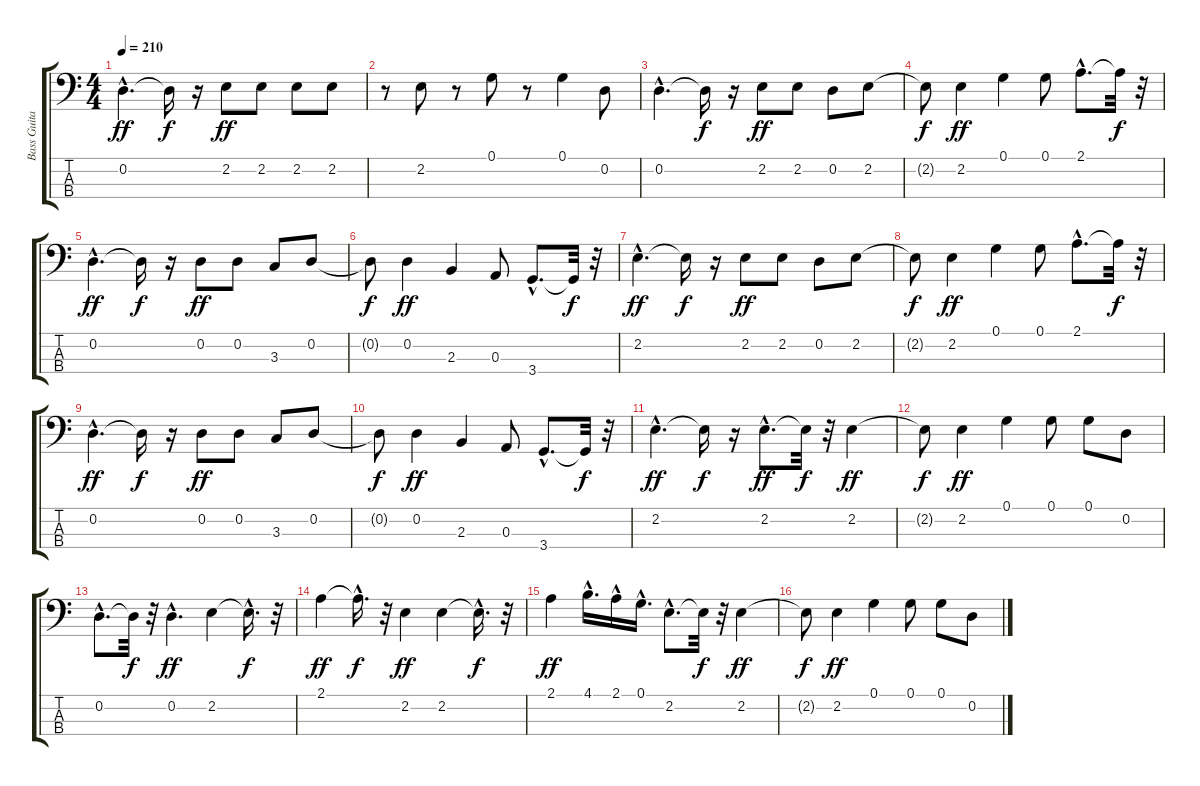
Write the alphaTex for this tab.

\track ("Bass Guitar" "Bass Guita") {instrument electricbassfinger}
\staff {score tabs}
\tuning (G2 D2 A1 E1) {hide}
\ts (4 4)
\tempo 210
\clef f4
\ks c
0.2{hac}.4{d dy ff} 0.2{t}.16{dy f} r.16 2.2.8{dy ff} 2.2.8 2.2.8 2.2.8 |
r.8 2.2.8 r.8 0.1.8 r.8 0.1.4 0.2.8 |
0.2{hac}.4{d} 0.2{t}.16{dy f} r.16 2.2.8{dy ff} 2.2.8 0.2.8 2.2.8 |
2.2{t}.8{dy f} 2.2.4{dy ff} 0.1.4 0.1.8 2.1{hac}.8{d} 2.1{t}.32{dy f} r.32 |
0.2{hac}.4{d dy ff} 0.2{t}.16{dy f} r.16 0.2.8{dy ff} 0.2.8 3.3.8 0.2.8 |
0.2{t}.8{dy f} 0.2.4{dy ff} 2.3.4 0.3.8 3.4{hac}.8{d} 3.4{t}.32{dy f} r.32 |
2.2{hac}.4{d dy ff} 2.2{t}.16{dy f} r.16 2.2.8{dy ff} 2.2.8 0.2.8 2.2.8 |
2.2{t}.8{dy f} 2.2.4{dy ff} 0.1.4 0.1.8 2.1{hac}.8{d} 2.1{t}.32{dy f} r.32 |
0.2{hac}.4{d dy ff} 0.2{t}.16{dy f} r.16 0.2.8{dy ff} 0.2.8 3.3.8 0.2.8 |
0.2{t}.8{dy f} 0.2.4{dy ff} 2.3.4 0.3.8 3.4{hac}.8{d} 3.4{t}.32{dy f} r.32 |
2.2{hac}.4{d dy ff} 2.2{t}.16{dy f} r.16 2.2{hac}.8{d dy ff} 2.2{t}.32{dy f} r.32 2.2.4{dy ff} |
2.2{t}.8{dy f} 2.2.4{dy ff} 0.1.4 0.1.8 0.1.8 0.2.8 |
0.2{hac}.8{d} 0.2{t}.32{dy f} r.32 0.2{hac}.4{d dy ff} 2.2.4 2.2{hac t}.16{d dy f} r.32 |
2.1.4{dy ff} 2.1{hac t}.16{d dy f} r.32 2.2.4{dy ff} 2.2.4 2.2{hac t}.16{d dy f} r.32 |
2.1.4{dy ff} 4.1{hac}.16{d} 2.1{hac}.16 0.1{hac}.16{d} 2.2{hac}.8{d} 2.2{t}.32{dy f} r.32 2.2.4{dy ff} |
2.2{t}.8{dy f} 2.2.4{dy ff} 0.1.4 0.1.8 0.1.8 0.2.8
